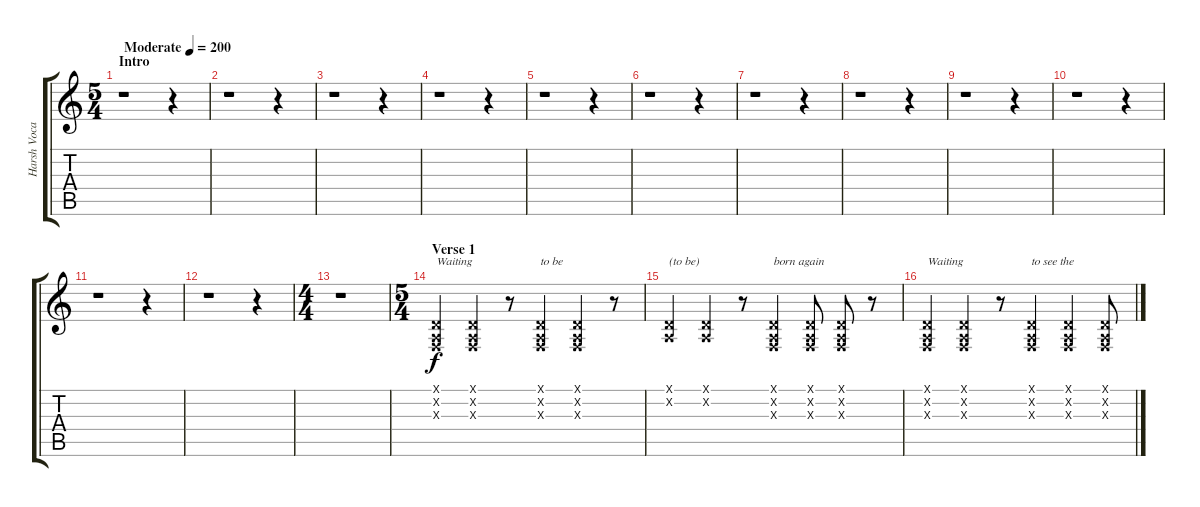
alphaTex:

\track ("Harsh Vocals (Petri)" "Harsh Voca") {instrument timpani}
\staff {score tabs}
\tuning (D4 A3 F3 C3 G2 D2) {hide}
\ts (5 4)
\section ("" "Intro")
\tempo (200 "Moderate")
\clef g2
\ks c
r.1{dy f instrument timpani} r.4 |
r.1 r.4 |
r.1 r.4 |
r.1 r.4 |
r.1 r.4 |
r.1 r.4 |
r.1 r.4 |
r.1 r.4 |
r.1 r.4 |
r.1 r.4 |
r.1 r.4 |
r.1 r.4 |
\ts (4 4)
r.1 |
\ts (5 4)
\section ("" "Verse 1")
(0.1{x} 0.2{x} 0.3{x}).4{txt "Waiting"} (0.1{x} 0.2{x} 0.3{x}).4 r.8 (0.1{x} 0.2{x} 0.3{x}).4{txt "to be"} (0.1{x} 0.2{x} 0.3{x}).4 r.8 |
(0.1{x} 0.2{x}).4{txt "(to be)"} (0.1{x} 0.2{x}).4 r.8 (0.1{x} 0.2{x} 0.3{x}).4{txt "born again"} (0.1{x} 0.2{x} 0.3{x}).8 (0.1{x} 0.2{x} 0.3{x}).8 r.8 |
(0.1{x} 0.2{x} 0.3{x}).4{txt "Waiting"} (0.1{x} 0.2{x} 0.3{x}).4 r.8 (0.1{x} 0.2{x} 0.3{x}).4{txt "to see the"} (0.1{x} 0.2{x} 0.3{x}).4 (0.1{x} 0.2{x} 0.3{x}).8
